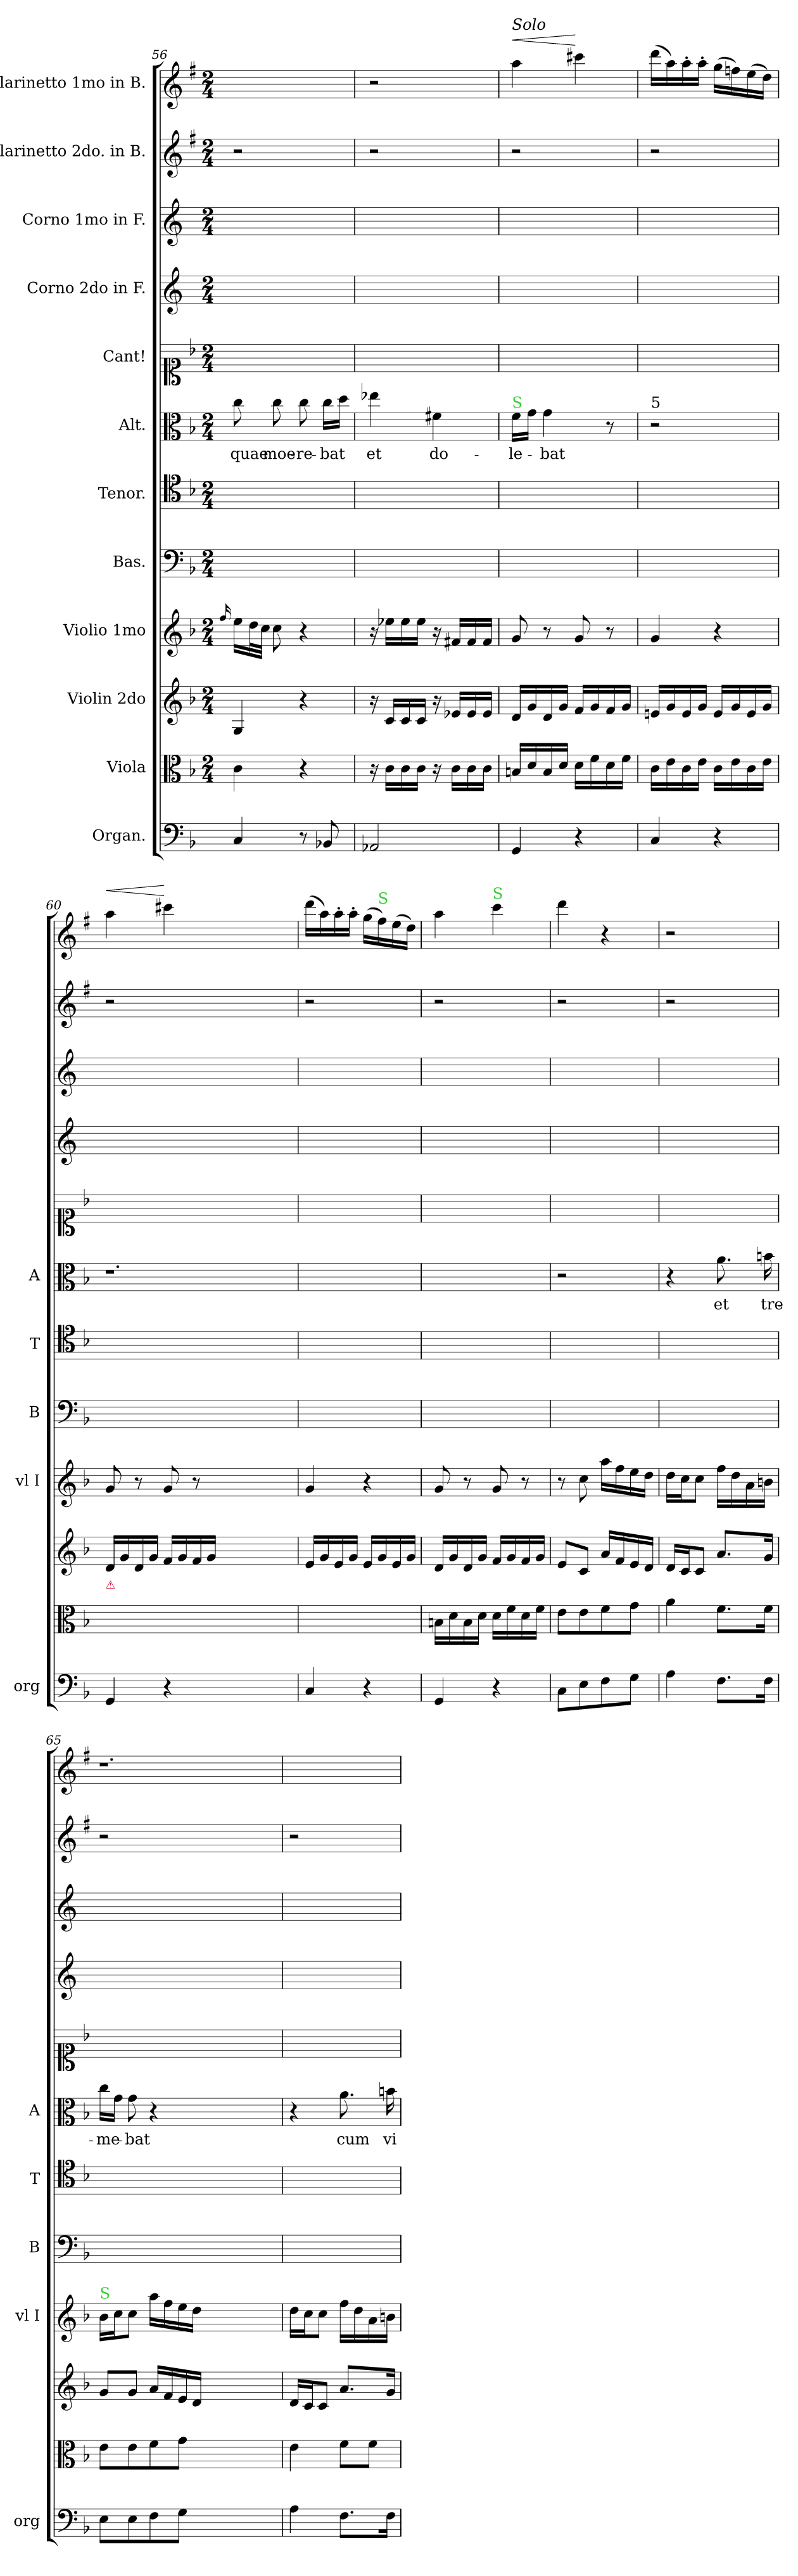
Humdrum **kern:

**kern	**kern	**kern	**kern	**kern	**kern	**kern	**text	**kern	**kern	**kern	**kern	**kern	**dynam
*part12	*part11	*part10	*part9	*part8	*part7	*part6	*part6	*part5	*part4	*part3	*part2	*part1	*part1
*staff12	*staff11	*staff10	*staff9	*staff8	*staff7	*staff6	*staff6	*staff5	*staff4	*staff3	*staff2	*staff1	*staff1
*I"Organ.	*I"Viola	*I"Violin 2do	*I"Violio 1mo	*I"Bas.	*I"Tenor.	*I"Alt.	*	*I"Cant!	*I"Corno 2do in F.	*I"Corno 1mo in F.	*I"Clarinetto 2do. in B.	*I"Clarinetto 1mo in B.	*
*I'org	*	*	*I'vl I	*I'B	*I'T	*I'A	*	*	*	*	*	*	*
*clefF4	*clefC3	*clefG2	*clefG2	*clefF4	*clefC4	*clefC3	*	*clefC1	*clefG2	*clefG2	*clefG2	*clefG2	*
*	*	*	*	*	*	*	*	*	*ITrd4c7	*ITrd4c7	*ITrd1c2	*ITrd1c2	*
*k[b-]	*k[b-]	*k[b-]	*k[b-]	*k[b-]	*k[b-]	*k[b-]	*	*k[b-]	*k[b-]	*k[b-]	*k[b-]	*k[b-]	*
*F:	*F:	*F:	*F:	*F:	*F:	*F:	*	*F:	*F:	*F:	*F:	*F:	*
*	*M2/4	*M2/4	*M2/4	*M2/4	*M2/4	*M2/4	*	*M2/4	*M2/4	*M2/4	*M2/4	*M2/4	*
=56	=56	=56	=56	=56	=56	=56	=56	=56	=56	=56	=56	=56	=56
.	.	.	16qqff/	.	.	.	.	.	.	.	.	.	.
4C/	4c\	4G/	16ee\LL	2ryy	2ryy	8cc\	quae	2ryy	2ryy	2ryy	2r	2ryy	.
.	.	.	32dd\L	.	.	.	.	.	.	.	.	.	.
.	.	.	32cc\JJJ	.	.	.	.	.	.	.	.	.	.
.	.	.	8cc\	.	.	8cc\	moe-	.	.	.	.	.	.
8r	4r	4r	4r	.	.	8cc\	-re-	.	.	.	.	.	.
8BB-X/	.	.	.	.	.	16cc\LL	-bat	.	.	.	.	.	.
.	.	.	.	.	.	16dd\JJ	.	.	.	.	.	.	.
=57	=57	=57	=57	=57	=57	=57	=57	=57	=57	=57	=57	=57	=57
2AA-X/	16r	16r	16r	2ryy	2ryy	4ee-X\	et	2ryy	2ryy	2ryy	2r	2r	.
.	16c\LL	16c/LL	16ee-X\LL	.	.	.	.	.	.	.	.	.	.
.	16c\	16c/	16ee-\	.	.	.	.	.	.	.	.	.	.
.	16c\JJ	16c/JJ	16ee-\JJ	.	.	.	.	.	.	.	.	.	.
.	16r	16r	16r	.	.	4f#X\	do-	.	.	.	.	.	.
.	16c\LL	16e-X/LL	16f#X/LL	.	.	.	.	.	.	.	.	.	.
.	16c\	16e-/	16f#/	.	.	.	.	.	.	.	.	.	.
.	16c\JJ	16e-/JJ	16f#/JJ	.	.	.	.	.	.	.	.	.	.
=58	=58	=58	=58	=58	=58	=58	=58	=58	=58	=58	=58	=58	=58
!	!	!	!	!	!	!	!	!	!	!	!	!LO:TX:a:i:t=Solo	!
!	!	!	!	!	!	!LO:TX:a:color=limegreen:t=S	!	!	!	!	!	!	!
!	!	!	!	!	!	!	!	!	!	!	!	!	!LO:HP:a
4GG/	16Bn/LL	16d/LL	8g/	2ryy	2ryy	16f\LL	-le-	2ryy	2ryy	2ryy	2r	4gg\	<
.	16d\	16g/	.	.	.	16g\JJ	.	.	.	.	.	.	.
.	16B/	16d/	8r	.	.	4g\	-bat	.	.	.	.	.	.
.	16d\JJ	16g/JJ	.	.	.	.	.	.	.	.	.	.	.
4r	16d\LL	16f/LL	8g/	.	.	.	.	.	.	.	.	4bbn\	[
.	16f\	16g/	.	.	.	.	.	.	.	.	.	.	.
.	16d\	16f/	8r	.	.	8r	.	.	.	.	.	.	.
.	16f\JJ	16g/JJ	.	.	.	.	.	.	.	.	.	.	.
=59	=59	=59	=59	=59	=59	=59	=59	=59	=59	=59	=59	=59	=59
!	!	!	!	!	!	!LO:TX:a:t=5	!	!	!	!	!	!	!
4C/	16c\LL	16en/LL	4g/	2ryy	2ryy	2r	.	2ryy	2ryy	2ryy	2r	(16ccc\LL	.
.	16e\	16g/	.	.	.	.	.	.	.	.	.	16gg\)	.
.	16c\	16e/	.	.	.	.	.	.	.	.	.	16gg'\	.
.	16e\JJ	16g/JJ	.	.	.	.	.	.	.	.	.	16gg'\JJ	.
4r	16c\LL	16e/LL	4r	.	.	.	.	.	.	.	.	(16ff\LL	.
.	16e\	16g/	.	.	.	.	.	.	.	.	.	16ee-X\)	.
.	16c\	16e/	.	.	.	.	.	.	.	.	.	(16dd\	.
.	16e\JJ	16g/JJ	.	.	.	.	.	.	.	.	.	16cc\JJ)	.
=60	=60	=60	=60	=60	=60	=60	=60	=60	=60	=60	=60	=60	=60
!	!LO:TX:a:color=crimson:t=⚠	!	!	!	!	!	!	!	!	!	!	!	!
!	!	!	!	!	!	!	!	!	!	!	!	!	!LO:HP:a
4GG/	16Bn/LLyy	16d/LL	8g/	2ryy	2ryy	1.r	.	2ryy	2ryy	2ryy	2r	4gg\	<
.	16d\yy	16g/	.	.	.	.	.	.	.	.	.	.	.
.	16B/yy	16d/	8r	.	.	.	.	.	.	.	.	.	.
.	16d\JJyy	16g/JJ	.	.	.	.	.	.	.	.	.	.	.
4r	16d\LLyy	16f/LL	8g/	.	.	.	.	.	.	.	.	4bbn\	[
.	16f\yy	16g/	.	.	.	.	.	.	.	.	.	.	.
.	16d\yy	16f/	8r	.	.	.	.	.	.	.	.	.	.
.	16f\JJyy	16g/JJ	.	.	.	.	.	.	.	.	.	.	.
1ryy	1ryy	1ryy	1ryy	1ryy	1ryy	.	.	1ryy	1ryy	1ryy	1ryy	1ryy	.
=61	=61	=61	=61	=61	=61	=61	=61	=61	=61	=61	=61	=61	=61
4C/	16c\LLyy	16e/LL	4g/	2ryy	2ryy	2ryy	.	2ryy	2ryy	2ryy	2r	(16ccc\LL	.
.	16e\yy	16g/	.	.	.	.	.	.	.	.	.	16gg\)	.
.	16c\yy	16e/	.	.	.	.	.	.	.	.	.	16gg'\	.
.	16e\JJyy	16g/JJ	.	.	.	.	.	.	.	.	.	16gg'\JJ	.
4r	16c\LLyy	16e/LL	4r	.	.	.	.	.	.	.	.	(16ff\LL	.
!	!	!	!	!	!	!	!	!	!	!	!	!LO:TX:a:color=limegreen:t=S	!
.	16e\yy	16g/	.	.	.	.	.	.	.	.	.	16ee\)	.
.	16c\yy	16e/	.	.	.	.	.	.	.	.	.	(16dd\	.
.	16e\JJyy	16g/JJ	.	.	.	.	.	.	.	.	.	16cc\JJ)	.
=62	=62	=62	=62	=62	=62	=62	=62	=62	=62	=62	=62	=62	=62
4GG/	16Bn\LL	16d/LL	8g/	2ryy	2ryy	2ryy	.	2ryy	2ryy	2ryy	2r	4gg\	.
.	16d\	16g/	.	.	.	.	.	.	.	.	.	.	.
.	16B\	16d/	8r	.	.	.	.	.	.	.	.	.	.
.	16d\JJ	16g/JJ	.	.	.	.	.	.	.	.	.	.	.
!	!	!	!	!	!	!	!	!	!	!	!	!LO:TX:a:color=limegreen:t=S	!
4r	16d\LL	16f/LL	8g/	.	.	.	.	.	.	.	.	4bb-\	.
.	16f\	16g/	.	.	.	.	.	.	.	.	.	.	.
.	16d\	16f/	8r	.	.	.	.	.	.	.	.	.	.
.	16f\JJ	16g/JJ	.	.	.	.	.	.	.	.	.	.	.
=63	=63	=63	=63	=63	=63	=63	=63	=63	=63	=63	=63	=63	=63
8C\L	8e\L	8e/L	8r	2ryy	2ryy	2r	.	2ryy	2ryy	2ryy	2r	4ccc\	.
8E\	8e\	8c/J	8cc\	.	.	.	.	.	.	.	.	.	.
8F\	8f\	16a/LL	16aa\LL	.	.	.	.	.	.	.	.	4r	.
.	.	16f/	16ff\	.	.	.	.	.	.	.	.	.	.
8G\J	8g\J	16e/	16ee\	.	.	.	.	.	.	.	.	.	.
.	.	16d/JJ	16dd\JJ	.	.	.	.	.	.	.	.	.	.
=64	=64	=64	=64	=64	=64	=64	=64	=64	=64	=64	=64	=64	=64
4A\	4a\	16d/LL	16dd\LL	2ryy	2ryy	4r	.	2ryy	2ryy	2ryy	2r	2r	.
.	.	16c/J	16cc\J	.	.	.	.	.	.	.	.	.	.
.	.	8c/J	8cc\J	.	.	.	.	.	.	.	.	.	.
8.F\L	8.f\L	8.a/L	16ff\LL	.	.	8.a\	et	.	.	.	.	.	.
.	.	.	16dd\	.	.	.	.	.	.	.	.	.	.
.	.	.	16a\	.	.	.	.	.	.	.	.	.	.
16F\Jk	16f\Jk	16g/Jk	16bn\JJ	.	.	16bn\	tre-	.	.	.	.	.	.
=65	=65	=65	=65	=65	=65	=65	=65	=65	=65	=65	=65	=65	=65
!	!	!	!LO:TX:a:color=limegreen:t=S	!	!	!	!	!	!	!	!	!	!
8E\L	8e\L	8g/L	16b-\LL	2ryy	2ryy	16cc\LL	-me-	2ryy	2ryy	2ryy	2r	1.r	.
.	.	.	16cc\J	.	.	16g\JJ	.	.	.	.	.	.	.
8E\	8e\	8g/J	8cc\J	.	.	8g\	-bat	.	.	.	.	.	.
8F\	8f\	16a/LL	16aa\LL	.	.	4r	.	.	.	.	.	.	.
.	.	16f/	16ff\	.	.	.	.	.	.	.	.	.	.
8G\J	8g\J	16e/	16ee\	.	.	.	.	.	.	.	.	.	.
.	.	16d/JJ	16dd\JJ	.	.	.	.	.	.	.	.	.	.
1ryy	1ryy	1ryy	1ryy	1ryy	1ryy	1ryy	.	1ryy	1ryy	1ryy	1ryy	.	.
=66	=66	=66	=66	=66	=66	=66	=66	=66	=66	=66	=66	=66	=66
4A\	4e\	16d/LL	16dd\LL	2ryy	2ryy	4r	.	2ryy	2ryy	2ryy	2r	2ryy	.
.	.	16c/J	16cc\J	.	.	.	.	.	.	.	.	.	.
.	.	8c/J	8cc\J	.	.	.	.	.	.	.	.	.	.
8.F\L	8f\L	8.a/L	16ff\LL	.	.	8.a\	cum	.	.	.	.	.	.
.	.	.	16dd\	.	.	.	.	.	.	.	.	.	.
.	8f\J	.	16a\	.	.	.	.	.	.	.	.	.	.
16F\Jk	.	16g/Jk	16bn\JJ	.	.	16bn\	vi-	.	.	.	.	.	.
=	=	=	=	=	=	=	=	=	=	=	=	=	=
*-	*-	*-	*-	*-	*-	*-	*-	*-	*-	*-	*-	*-	*-
